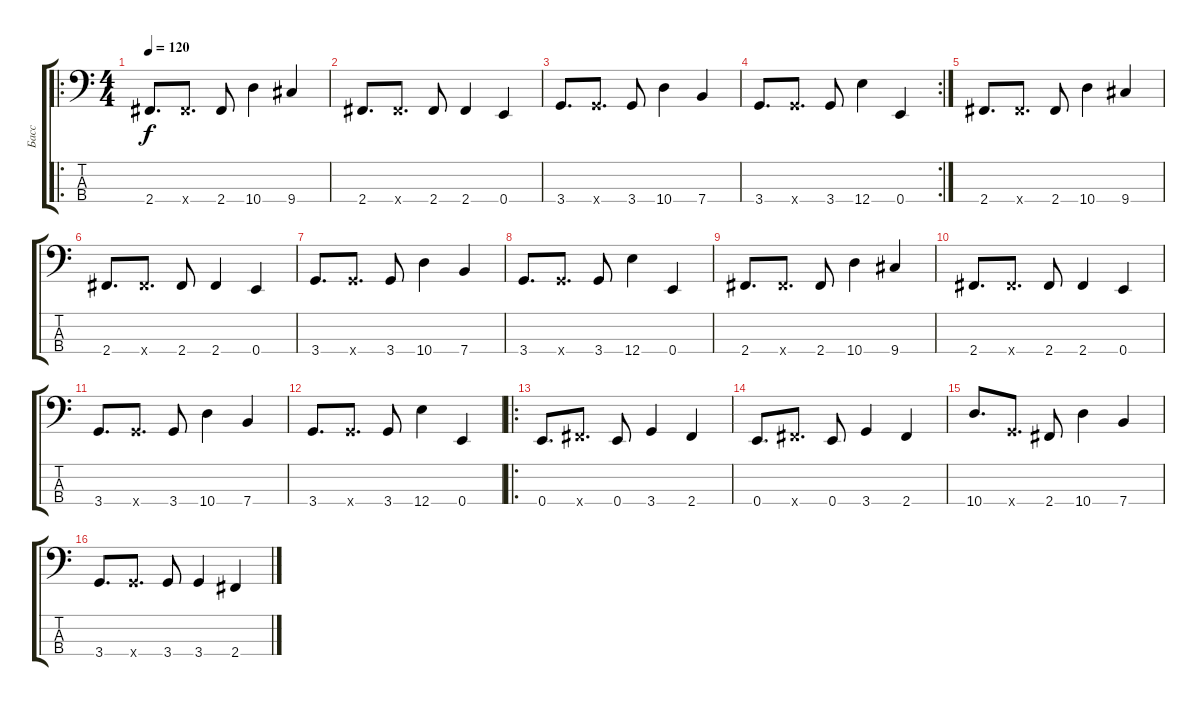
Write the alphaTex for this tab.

\track ("Басс" "Басс") {instrument electricbassfinger}
\staff {score tabs}
\tuning (G2 D2 A1 E1) {hide}
\ro
\ts (4 4)
\tempo 120
\clef f4
\ks c
2.4.8{d dy f} 2.4{x}.8{d} 2.4.8 10.4.4 9.4.4 |
2.4.8{d} 2.4{x}.8{d} 2.4.8 2.4.4 0.4.4 |
3.4.8{d} 3.4{x}.8{d} 3.4.8 10.4.4 7.4.4 |
\rc 2
3.4.8{d} 3.4{x}.8{d} 3.4.8 12.4.4 0.4.4 |
2.4.8{d} 2.4{x}.8{d} 2.4.8 10.4.4 9.4.4 |
2.4.8{d} 2.4{x}.8{d} 2.4.8 2.4.4 0.4.4 |
3.4.8{d} 3.4{x}.8{d} 3.4.8 10.4.4 7.4.4 |
3.4.8{d} 3.4{x}.8{d} 3.4.8 12.4.4 0.4.4 |
2.4.8{d} 2.4{x}.8{d} 2.4.8 10.4.4 9.4.4 |
2.4.8{d} 2.4{x}.8{d} 2.4.8 2.4.4 0.4.4 |
3.4.8{d} 3.4{x}.8{d} 3.4.8 10.4.4 7.4.4 |
3.4.8{d} 3.4{x}.8{d} 3.4.8 12.4.4 0.4.4 |
\ro
0.4.8{d} 2.4{x}.8{d} 0.4.8 3.4.4 2.4.4 |
0.4.8{d} 2.4{x}.8{d} 0.4.8 3.4.4 2.4.4 |
10.4.8{d} 3.4{x}.8{d} 2.4.8 10.4.4 7.4.4 |
3.4.8{d} 3.4{x}.8{d} 3.4.8 3.4.4 2.4.4
